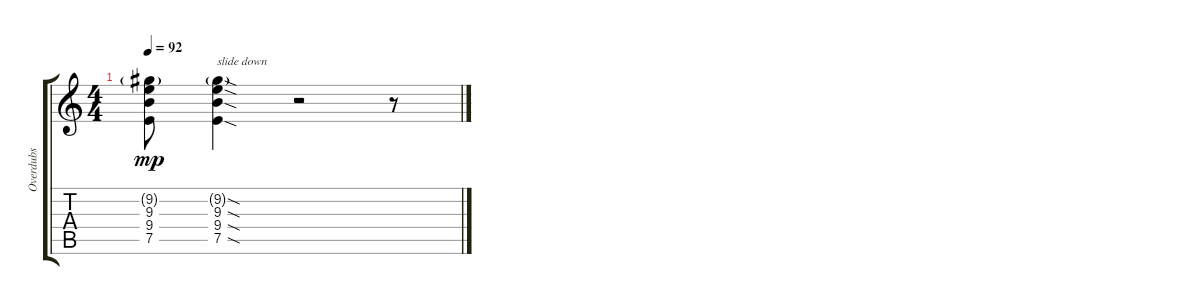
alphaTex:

\track ("Overdubs" "Overdubs") {instrument overdrivenguitar}
\staff {score tabs}
\tuning (E4 B3 G3 D3 A2 E2) {hide}
\ts (4 4)
\tempo 92
\clef g2
\ks c
(9.2{g} 9.3 9.4 7.5).8{dy mp} (9.2{sod g} 9.3{sod} 9.4{sod} 7.5{sod}).4{txt "slide down"} r.2 r.8
